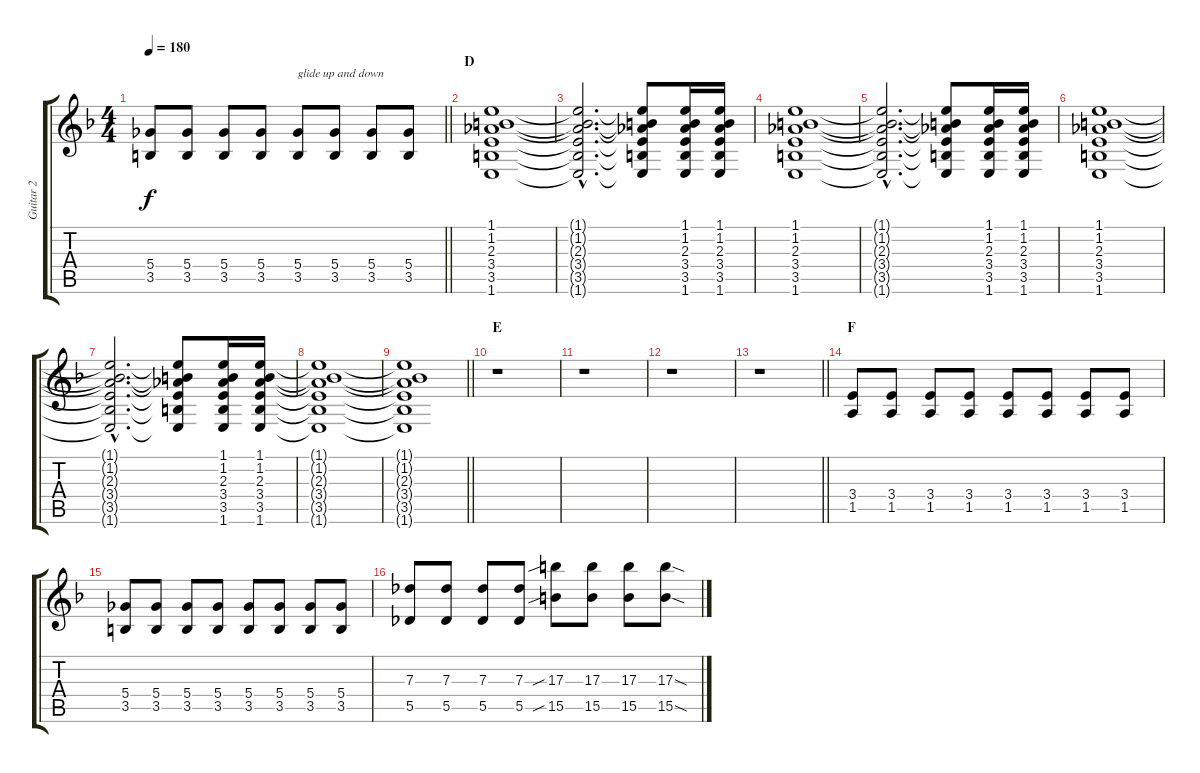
\track ("Guitar 2" "Guitar 2") {instrument distortionguitar}
\staff {score tabs}
\tuning (Eb4 Bb3 Gb3 Db3 Ab2 Eb2) {hide}
\ts (4 4)
\tempo 180
\clef g2
\barLineRight lightlight
\ks dminor
(5.4 3.5).8{dy f} (5.4 3.5).8 (5.4 3.5).8 (5.4 3.5).8 (5.4 3.5).8{txt "glide up and down"} (5.4 3.5).8 (5.4 3.5).8 (5.4 3.5).8 |
\section ("" "D")
(1.1 1.2 2.3 3.4 3.5 1.6).1 |
(1.1{t} 1.2{hac t} 2.3{hac t} 3.4{hac t} 3.5{hac t} 1.6{hac t}).2{d} (1.1{t} 1.2{t} 2.3{t} 3.4{t} 3.5{t} 1.6{t}).8 (1.1 1.2 2.3 3.4 3.5 1.6).16 (1.1 1.2 2.3 3.4 3.5 1.6).16 |
(1.1 1.2 2.3 3.4 3.5 1.6).1 |
(1.1{t} 1.2{hac t} 2.3{hac t} 3.4{hac t} 3.5{hac t} 1.6{hac t}).2{d} (1.1{t} 1.2{t} 2.3{t} 3.4{t} 3.5{t} 1.6{t}).8 (1.1 1.2 2.3 3.4 3.5 1.6).16 (1.1 1.2 2.3 3.4 3.5 1.6).16 |
(1.1 1.2 2.3 3.4 3.5 1.6).1 |
(1.1{t} 1.2{hac t} 2.3{hac t} 3.4{hac t} 3.5{hac t} 1.6{hac t}).2{d} (1.1{t} 1.2{t} 2.3{t} 3.4{t} 3.5{t} 1.6{t}).8 (1.1 1.2 2.3 3.4 3.5 1.6).16 (1.1 1.2 2.3 3.4 3.5 1.6).16 |
(1.1{t} 1.2{t} 2.3{t} 3.4{t} 3.5{t} 1.6{t}).1 |
\barLineRight lightlight
(1.1{t} 1.2{t} 2.3{t} 3.4{t} 3.5{t} 1.6{t}).1 |
\section ("" "E")
r.1 |
r.1 |
r.1 |
\barLineRight lightlight
r.1 |
\section ("" "F")
(3.4 1.5).8 (3.4 1.5).8 (3.4 1.5).8 (3.4 1.5).8 (3.4 1.5).8 (3.4 1.5).8 (3.4 1.5).8 (3.4 1.5).8 |
(5.4 3.5).8 (5.4 3.5).8 (5.4 3.5).8 (5.4 3.5).8 (5.4 3.5).8 (5.4 3.5).8 (5.4 3.5).8 (5.4 3.5).8 |
(7.3 5.5).8 (7.3 5.5).8 (7.3 5.5).8 (7.3 5.5).8 (17.3{sib} 15.5{sib}).8 (17.3 15.5).8 (17.3 15.5).8 (17.3{sod} 15.5{sod}).8
